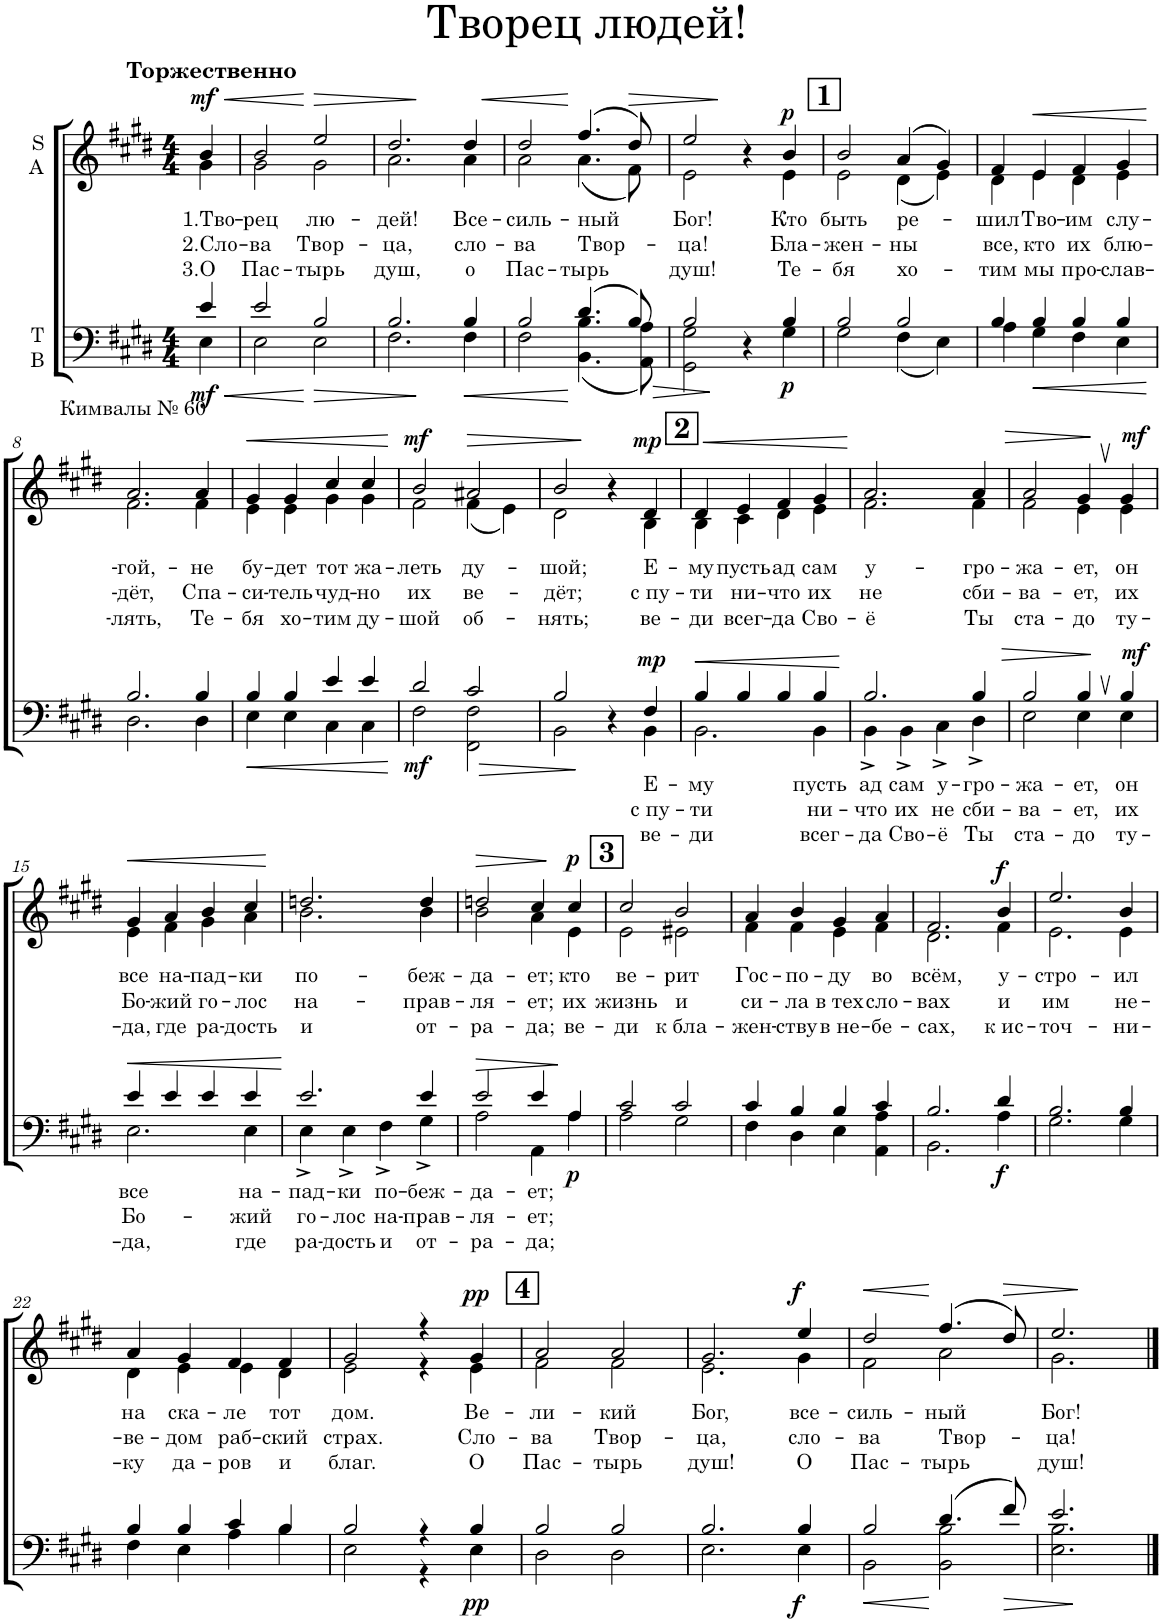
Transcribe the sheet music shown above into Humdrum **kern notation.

**kern	**text	**text	**text	**dynam	**kern	**text	**text	**text	**dynam
*part2	*part2	*part2	*part2	*part2	*part1	*part1	*part1	*part1	*part1
*staff2	*staff2	*staff2	*staff2	*staff2	*staff1	*staff1	*staff1	*staff1	*staff1
*I"T B	*	*	*	*	*I"S. A.	*	*	*	*
*	*	*	*	*	*I'S. A.	*	*	*	*
*clefF4	*	*	*	*	*clefG2	*	*	*	*
*k[f#c#g#d#]	*	*	*	*	*k[f#c#g#d#]	*	*	*	*
*M4/4	*	*	*	*	*M4/4	*	*	*	*
=1	=1	=1	=1	=1	=1	=1	=1	=1	=1
!	!	!	!	!	!LO:TX:a:B:t=Торжественно	!	!	!	!
!	!	!	!	!LO:HP:b	!	!LO:LY:b	!LO:LY:b	!LO:LY:b	!LO:HP:b
*^	*	*	*	*	*^	*	*	*	*
!	!	!	!	!	!LO:DY:n=1:b	!	!	!	!	!	!LO:DY:n=1:a
4e/	4E\	.	.	.	< mf	4b/	4g#\	1.Тво-	2.Сло-	3.О	< mf
=2	=2	=2	=2	=2	=2	=2	=2	=2	=2	=2	=2
!	!	!	!	!	!	!	!	!LO:LY:b	!LO:LY:b	!LO:LY:b	!
2e/	2E\	.	.	.	.	2b/	2g#\	-рец	-ва	Пас-	.
!	!	!	!	!	!LO:HP:n=1:b	!	!	!LO:LY:b	!LO:LY:b	!LO:LY:b	!LO:HP:n=1:b
2B/	2E\	.	.	.	[ >	2ee/	2g#\	лю-	Твор-	-тырь	[ >
=3	=3	=3	=3	=3	=3	=3	=3	=3	=3	=3	=3
!	!	!	!	!	!	!	!	!LO:LY:b	!LO:LY:b	!LO:LY:b	!
2.B/	2.F#\	.	.	.	.	2.dd#/	2.a\	-дей!	-ца,	душ,	.
!	!	!	!	!	!LO:HP:n=1:b	!	!	!LO:LY:b	!LO:LY:b	!LO:LY:b	!LO:HP:n=1:b
4B/	4F#\	.	.	.	] <	4dd#/	4a\	Все-	сло-	о	] <
=4	=4	=4	=4	=4	=4	=4	=4	=4	=4	=4	=4
!	!	!	!	!	!	!	!	!LO:LY:b	!LO:LY:b	!LO:LY:b	!
2B/	2F#\	.	.	.	.	2dd#/	2a\	-силь-	-ва	Пас-	.
!	!	!	!	!	!	!	!	!LO:LY:b	!LO:LY:b	!LO:LY:b	!
(4.d#/	(4.BB\ 4.B\	.	.	.	[	(4.ff#/	(4.a\	-ный	Твор-	-тырь	[
!	!	!	!	!	!LO:HP:b	!	!	!	!	!	!LO:HP:b
8B/)	8AA\ 8A\)	.	.	.	>	8dd#/)	8f#\)	.	.	.	>
=5	=5	=5	=5	=5	=5	=5	=5	=5	=5	=5	=5
!	!	!	!	!	!	!	!	!LO:LY:b	!LO:LY:b	!LO:LY:b	!
2B/	2GG#\ 2G#\	.	.	.	.	2ee/	2e\	Бог!	-ца!	душ!	.
4r	4ryy	.	.	.	]	4r	4ryy	.	.	.	]
!	!	!	!	!	!LO:DY:b	!	!	!LO:LY:b	!LO:LY:b	!LO:LY:b	!LO:DY:a
4B/	4G#\	.	.	.	p	4b/	4e\	Кто	Бла-	Те-	p
!!LO:REH:place=s1:a:B:cj:fs=14:t=1	!!
=6	=6	=6	=6	=6	=6	=6	=6	=6	=6	=6	=6
!	!	!	!	!	!	!	!	!LO:LY:b	!LO:LY:b	!LO:LY:b	!
2B/	2G#\	.	.	.	.	2b/	2e\	быть	-жен-	-бя	.
!	!	!	!	!	!	!	!	!LO:LY:b	!LO:LY:b	!LO:LY:b	!
2B/	(4F#\	.	.	.	.	(4a/	(4d#\	ре-	-ны	хо-	.
.	4E\)	.	.	.	.	4g#/)	4e\)	.	.	.	.
=7	=7	=7	=7	=7	=7	=7	=7	=7	=7	=7	=7
!	!	!	!	!	!	!	!	!LO:LY:b	!LO:LY:b	!LO:LY:b	!
4B/	4A\	.	.	.	.	4f#/	4d#\	-шил	все,	-тим	.
!	!	!	!	!	!LO:HP:b	!	!	!LO:LY:b	!LO:LY:b	!LO:LY:b	!LO:HP:b
4B/	4G#\	.	.	.	<	4e/	4e\	Тво-	кто	мы	<
!	!	!	!	!	!	!	!	!LO:LY:b	!LO:LY:b	!LO:LY:b	!
4B/	4F#\	.	.	.	.	4f#/	4d#\	-им	их	про-	.
!	!	!	!	!	!	!	!	!LO:LY:b	!LO:LY:b	!LO:LY:b	!
4B/	4E\	.	.	.	.	4g#/	4e\	слу-	блю-	-cлав-	.
*v	*v	*	*	*	*	*	*	*	*	*	*
*	*	*	*	*	*v	*v	*	*	*	*
.	.	.	.	[	.	.	.	.	[
!!LO:LB:g=z
=8	=8	=8	=8	=8	=8	=8	=8	=8	=8
*^	*	*	*	*	*	*	*	*	*
!	!	!	!	!	!	!LO:TX:a:t=Кимвалы № 60	!	!	!	!
!	!	!	!	!	!	!	!LO:LY:b	!LO:LY:b	!LO:LY:b	!
*	*	*	*	*	*	*^	*	*	*	*
2.B/	2.D#\	.	.	.	.	2.a/	2.f#\	-гой,-	-дёт,	-лять,	.
!	!	!	!	!	!	!	!	!LO:LY:b	!LO:LY:b	!LO:LY:b	!
4B/	4D#\	.	.	.	.	4a/	4f#\	-не	Спа-	Те-	.
=9	=9	=9	=9	=9	=9	=9	=9	=9	=9	=9	=9
!	!	!	!	!	!LO:HP:b	!	!	!LO:LY:b	!LO:LY:b	!LO:LY:b	!LO:HP:b
4B/	4E\	.	.	.	<	4g#/	4e\	бу-	-си-	-бя	<
!	!	!	!	!	!	!	!	!LO:LY:b	!LO:LY:b	!LO:LY:b	!
4B/	4E\	.	.	.	.	4g#/	4e\	-дет	-тель	хо-	.
!	!	!	!	!	!	!	!	!LO:LY:b	!LO:LY:b	!LO:LY:b	!
4e/	4C#\	.	.	.	.	4cc#/	4g#\	тот	чуд-	-тим	.
!	!	!	!	!	!	!	!	!LO:LY:b	!LO:LY:b	!LO:LY:b	!
4e/	4C#\	.	.	.	.	4cc#/	4g#\	жа-	-но	ду-	.
*v	*v	*	*	*	*	*	*	*	*	*	*
*	*	*	*	*	*v	*v	*	*	*	*
.	.	.	.	[	.	.	.	.	[
=10	=10	=10	=10	=10	=10	=10	=10	=10	=10
*^	*	*	*	*	*	*	*	*	*
!	!	!	!	!	!LO:DY:b	!	!LO:LY:b	!LO:LY:b	!LO:LY:b	!LO:DY:a
*	*	*	*	*	*	*^	*	*	*	*
2d#/	2F#\	.	.	.	mf	2b/	2f#\	-леть	их	-шой	mf
!	!	!	!	!	!LO:HP:b	!	!	!LO:LY:b	!LO:LY:b	!LO:LY:b	!LO:HP:b
2c#/	2FF#\ 2F#\	.	.	.	>	2a#X/	(4f#\	ду-	ве-	об-	>
.	.	.	.	.	.	.	4e\)	.	.	.	.
=11	=11	=11	=11	=11	=11	=11	=11	=11	=11	=11	=11
!	!	!	!	!	!	!	!	!LO:LY:b	!LO:LY:b	!LO:LY:b	!
2B/	2BB\	.	.	.	.	2b/	2d#\	-шой;	-дёт;	-нять;	.
4r	4ryy	.	.	.	]	4r	4ryy	.	.	.	]
!	!	!LO:LY:b	!LO:LY:b	!LO:LY:b	!LO:DY:a	!	!	!LO:LY:b	!LO:LY:b	!LO:LY:b	!LO:DY:a
4F#/	4BB\	E-	с пу-	ве-	mp	4d#/	4B\	Е-	с пу-	ве-	mp
!!LO:REH:place=s1:a:B:cj:fs=14:t=2	!!
=12	=12	=12	=12	=12	=12	=12	=12	=12	=12	=12	=12
!	!	!LO:LY:b	!LO:LY:b	!LO:LY:b	!LO:HP:b	!	!	!LO:LY:b	!LO:LY:b	!LO:LY:b	!LO:HP:b
4B/	2.BB\	-му	ти	-ди	<	4d#/	4B\	-му	-ти	-ди	<
!	!	!	!	!	!	!	!	!LO:LY:b	!LO:LY:b	!LO:LY:b	!
4B/	.	.	.	.	.	4e/	4c#\	пусть	ни-	всег-	.
!	!	!	!	!	!	!	!	!LO:LY:b	!LO:LY:b	!LO:LY:b	!
4B/	.	.	.	.	.	4f#/	4d#\	ад	-что	-да	.
!	!	!LO:LY:b	!LO:LY:b	!LO:LY:b	!	!	!	!LO:LY:b	!LO:LY:b	!LO:LY:b	!
4B/	4BB\	пусть	ни-	всег-	.	4g#/	4e\	сам	их	Сво-	.
*v	*v	*	*	*	*	*	*	*	*	*	*
*	*	*	*	*	*v	*v	*	*	*	*
.	.	.	.	[	.	.	.	.	[
=13	=13	=13	=13	=13	=13	=13	=13	=13	=13
*^	*	*	*	*	*	*	*	*	*
!	!	!LO:LY:b	!LO:LY:b	!LO:LY:b	!	!	!LO:LY:b	!LO:LY:b	!LO:LY:b	!
*	*	*	*	*	*	*^	*	*	*	*
2.B/	4BB^\	ад	-что	-да	.	2.a/	2.f#\	у-	не	-ё	.
!	!	!LO:LY:b	!LO:LY:b	!LO:LY:b	!	!	!	!	!	!	!
.	4BB^\	сам	их	Сво-	.	.	.	.	.	.	.
!	!	!LO:LY:b	!LO:LY:b	!LO:LY:b	!	!	!	!	!	!	!
.	4C#^\	у-	не	-ё	.	.	.	.	.	.	.
!	!	!LO:LY:b	!LO:LY:b	!LO:LY:b	!	!	!	!LO:LY:b	!LO:LY:b	!LO:LY:b	!
4B/	4D#^\	-гро-	сби-	Ты	.	4a/	4f#\	-гро-	сби-	Ты	.
=14	=14	=14	=14	=14	=14	=14	=14	=14	=14	=14	=14
!	!	!LO:LY:b	!LO:LY:b	!LO:LY:b	!LO:HP:b	!	!	!LO:LY:b	!LO:LY:b	!LO:LY:b	!LO:HP:b
2B/	2E\	-жа-	-ва-	ста-	>	2a/	2f#\	-жа-	-ва-	ста-	>
!	!	!LO:LY:b	!LO:LY:b	!LO:LY:b	!	!	!	!LO:LY:b	!LO:LY:b	!LO:LY:b	!
4B,/	4E\	-ет,	-ет,	-до	.	4g#,/	4e\	-ет,	-ет,	-до	.
!	!	!LO:LY:b	!LO:LY:b	!LO:LY:b	!LO:DY:n=1:a	!	!	!LO:LY:b	!LO:LY:b	!LO:LY:b	!LO:DY:n=1:a
4B/	4E\	он	их	ту-	] mf	4g#/	4e\	он	их	ту-	] mf
!!LO:LB:g=z	!!
=15	=15	=15	=15	=15	=15	=15	=15	=15	=15	=15	=15
!	!	!LO:LY:b	!LO:LY:b	!LO:LY:b	!LO:HP:b	!	!	!LO:LY:b	!LO:LY:b	!LO:LY:b	!LO:HP:b
4e/	2.E\	все	Бо-	-да,	<	4g#/	4e\	все	Бо-	-да,	<
!	!	!	!	!	!	!	!	!LO:LY:b	!LO:LY:b	!LO:LY:b	!
4e/	.	.	.	.	.	4a/	4f#\	на-	-жий	где	.
!	!	!	!	!	!	!	!	!LO:LY:b	!LO:LY:b	!LO:LY:b	!
4e/	.	.	.	.	.	4b/	4g#\	-пад-	го-	ра-	.
!	!	!LO:LY:b	!LO:LY:b	!LO:LY:b	!	!	!	!LO:LY:b	!LO:LY:b	!LO:LY:b	!
4e/	4E\	на-	-жий	где	.	4cc#/	4a\	-ки	-лос	-дость	.
*v	*v	*	*	*	*	*	*	*	*	*	*
*	*	*	*	*	*v	*v	*	*	*	*
.	.	.	.	[	.	.	.	.	.
=16	=16	=16	=16	=16	=16	=16	=16	=16	=16
*^	*	*	*	*	*	*	*	*	*
!	!	!LO:LY:b	!LO:LY:b	!LO:LY:b	!	!	!LO:LY:b	!LO:LY:b	!LO:LY:b	!
*	*	*	*	*	*	*^	*	*	*	*
2.e/	4E^\	-пад-	го-	ра-	.	2.ddn/	2.b\	по-	на-	и	.
!	!	!LO:LY:b	!LO:LY:b	!LO:LY:b	!	!	!	!	!	!	!
.	4E^\	-ки	-лос	-дость	.	.	.	.	.	.	.
!	!	!LO:LY:b	!LO:LY:b	!LO:LY:b	!	!	!	!	!	!	!
.	4F#^\	по-	на-	и	.	.	.	.	.	.	.
!	!	!LO:LY:b	!LO:LY:b	!LO:LY:b	!	!	!	!LO:LY:b	!LO:LY:b	!LO:LY:b	!
4e/	4G#^\	-беж-	-прав-	от-	.	4dd/	4b\	-беж-	-прав-	от-	[
=17	=17	=17	=17	=17	=17	=17	=17	=17	=17	=17	=17
!	!	!LO:LY:b	!LO:LY:b	!LO:LY:b	!LO:HP:b	!	!	!LO:LY:b	!LO:LY:b	!LO:LY:b	!LO:HP:b
2e/	2A\	-да-	-ля-	-ра-	>	2ddn/	2b\	-да-	-ля-	-ра-	>
!	!	!LO:LY:b	!LO:LY:b	!LO:LY:b	!	!	!	!LO:LY:b	!LO:LY:b	!LO:LY:b	!
4e/	4AA\	-ет;	-ет;	-да;	.	4cc#/	4a\	-ет;	-ет;	-да;	.
!	!	!	!	!	!LO:DY:n=1:b	!	!	!LO:LY:b	!LO:LY:b	!LO:LY:b	!LO:DY:n=1:a
4A/	4A\	.	.	.	] p	4cc#/	4e\	кто	их	ве-	] p
!!LO:REH:place=s1:a:B:cj:fs=14:t=3	!!
=18	=18	=18	=18	=18	=18	=18	=18	=18	=18	=18	=18
!	!	!	!	!	!	!	!	!LO:LY:b	!LO:LY:b	!LO:LY:b	!
2c#/	2A\	.	.	.	.	2cc#/	2e\	ве-	жизнь	-ди	.
!	!	!	!	!	!	!	!	!LO:LY:b	!LO:LY:b	!LO:LY:b	!
2c#/	2G#\	.	.	.	.	2b/	2e#X\	-рит	и	к бла-	.
=19	=19	=19	=19	=19	=19	=19	=19	=19	=19	=19	=19
!	!	!	!	!	!	!	!	!LO:LY:b	!LO:LY:b	!LO:LY:b	!
4c#/	4F#\	.	.	.	.	4a/	4f#\	Гос-	си-	-жен-	.
!	!	!	!	!	!	!	!	!LO:LY:b	!LO:LY:b	!LO:LY:b	!
4B/	4D#\	.	.	.	.	4b/	4f#\	-по-	-ла	-ству	.
!	!	!	!	!	!	!	!	!LO:LY:b	!LO:LY:b	!LO:LY:b	!
4B/	4E\	.	.	.	.	4g#/	4e\	-ду	в тех	в не-	.
!	!	!	!	!	!	!	!	!LO:LY:b	!LO:LY:b	!LO:LY:b	!
4c#/	4AA\ 4A\	.	.	.	.	4a/	4f#\	во	сло-	-бе-	.
=20	=20	=20	=20	=20	=20	=20	=20	=20	=20	=20	=20
!	!	!	!	!	!	!	!	!LO:LY:b	!LO:LY:b	!LO:LY:b	!
2.B/	2.BB\	.	.	.	.	2.f#/	2.d#\	всём,	-вах	-сах,	.
!	!	!	!	!	!LO:DY:b	!	!	!LO:LY:b	!LO:LY:b	!LO:LY:b	!LO:DY:a
4d#/	4A\	.	.	.	f	4b/	4f#\	у-	и	к ис-	f
=21	=21	=21	=21	=21	=21	=21	=21	=21	=21	=21	=21
!	!	!	!	!	!	!	!	!LO:LY:b	!LO:LY:b	!LO:LY:b	!
2.B/	2.G#\	.	.	.	.	2.ee/	2.e\	-стро-	им	-точ-	.
!	!	!	!	!	!	!	!	!LO:LY:b	!LO:LY:b	!LO:LY:b	!
4B/	4G#\	.	.	.	.	4b/	4e\	-ил	не-	-ни-	.
!!LO:LB:g=z	!!
=22	=22	=22	=22	=22	=22	=22	=22	=22	=22	=22	=22
!	!	!	!	!	!	!	!	!LO:LY:b	!LO:LY:b	!LO:LY:b	!
4B/	4F#\	.	.	.	.	4a/	4d#\	на	-ве-	-ку	.
!	!	!	!	!	!	!	!	!LO:LY:b	!LO:LY:b	!LO:LY:b	!
4B/	4E\	.	.	.	.	4g#/	4e\	ска-	-дом	да-	.
!	!	!	!	!	!	!	!	!LO:LY:b	!LO:LY:b	!LO:LY:b	!
4c#/	4A\	.	.	.	.	4f#/	4e\	-ле	раб-	-ров	.
!	!	!	!	!	!	!	!	!LO:LY:b	!LO:LY:b	!LO:LY:b	!
4B/	4B\	.	.	.	.	4f#/	4d#\	тот	-ский	и	.
=23	=23	=23	=23	=23	=23	=23	=23	=23	=23	=23	=23
!	!	!	!	!	!	!	!	!LO:LY:b	!LO:LY:b	!LO:LY:b	!
2B/	2E\	.	.	.	.	2g#/	2e\	дом.	страх.	благ.	.
4r	4r	.	.	.	.	4r	4r	.	.	.	.
!	!	!	!	!	!LO:DY:b	!	!	!LO:LY:b	!LO:LY:b	!LO:LY:b	!LO:DY:a
4B/	4E\	.	.	.	pp	4g#/	4e\	Ве-	Сло-	О	pp
!!LO:REH:place=s1:a:B:cj:fs=14:t=4	!!
=24	=24	=24	=24	=24	=24	=24	=24	=24	=24	=24	=24
!	!	!	!	!	!	!	!	!LO:LY:b	!LO:LY:b	!LO:LY:b	!
2B/	2D#\	.	.	.	.	2a/	2f#\	-ли-	-ва	Пас-	.
!	!	!	!	!	!	!	!	!LO:LY:b	!LO:LY:b	!LO:LY:b	!
2B/	2D#\	.	.	.	.	2a/	2f#\	-кий	Твор-	-тырь	.
=25	=25	=25	=25	=25	=25	=25	=25	=25	=25	=25	=25
!	!	!	!	!	!	!	!	!LO:LY:b	!LO:LY:b	!LO:LY:b	!
2.B/	2.E\	.	.	.	.	2.g#/	2.e\	Бог,	-ца,	душ!	.
!	!	!	!	!	!LO:DY:b	!	!	!LO:LY:b	!LO:LY:b	!LO:LY:b	!LO:DY:a
4B/	4E\	.	.	.	f	4ee/	4g#\	все-	сло-	О	f
=26	=26	=26	=26	=26	=26	=26	=26	=26	=26	=26	=26
!	!	!	!	!	!LO:HP:b	!	!	!LO:LY:b	!LO:LY:b	!LO:LY:b	!LO:HP:b
2B/	2BB\	.	.	.	<	2dd#/	2f#\	-силь-	-ва	Пас-	<
!	!	!	!	!	!	!	!	!LO:LY:b	!LO:LY:b	!LO:LY:b	!
(4.d#/	2BB\ 2B\	.	.	.	[	(4.ff#/	2a\	-ный	Твор-	-тырь	[
!	!	!	!	!	!LO:HP:b	!	!	!	!	!	!LO:HP:b
8f#/)	.	.	.	.	>	8dd#/)	.	.	.	.	>
=27	=27	=27	=27	=27	=27	=27	=27	=27	=27	=27	=27
!	!	!	!	!	!	!	!	!LO:LY:b	!LO:LY:b	!LO:LY:b	!
2.e/	2.E\ 2.B\	.	.	.	.	2.ee/	2.g#\	Бог!	-ца!	душ!	.
*v	*v	*	*	*	*	*	*	*	*	*	*
*	*	*	*	*	*v	*v	*	*	*	*
.	.	.	.	]	.	.	.	.	]
==	==	==	==	==	==	==	==	==	==
*-	*-	*-	*-	*-	*-	*-	*-	*-	*-
